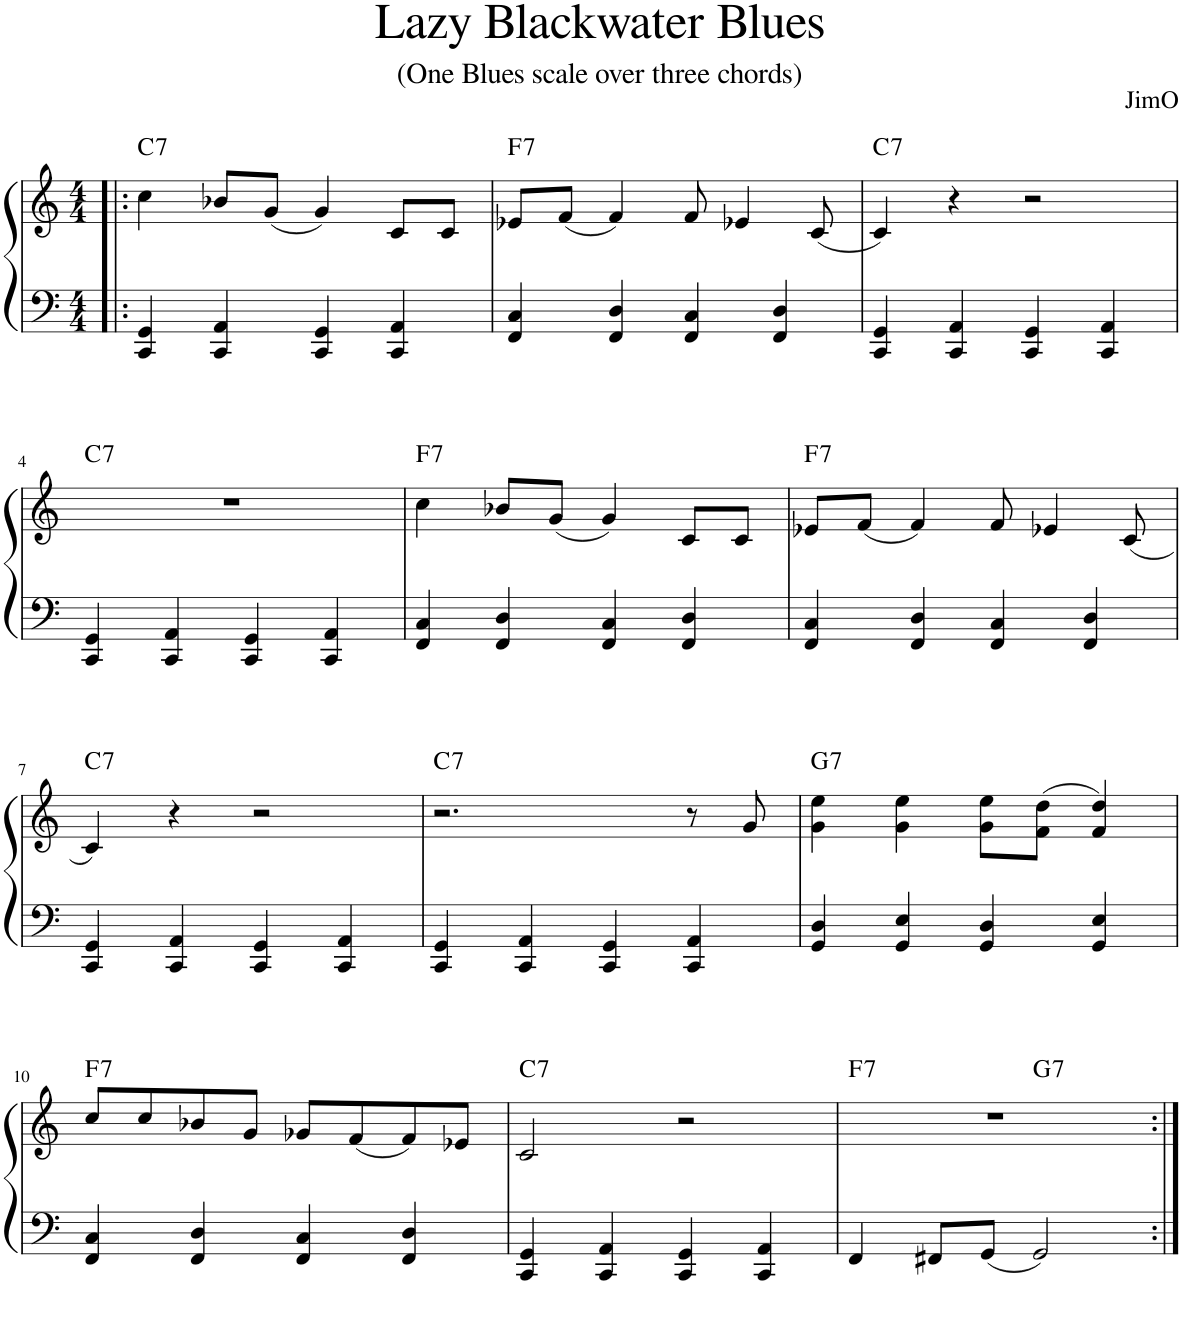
**kern	**kern	**harte
*part1	*part1	*part1
*staff2	*staff1	*
*I"Piano	*	*
*I'Pno.	*	*
*clefF4	*clefG2	*
*k[]	*k[]	*
*M4/4	*M4/4	*
=1!|:	=1!|:	=1!|:
!	!	!LO:H:kt=7
4CC/ 4GG/	4cc\	C:7
4CC/ 4AA/	8b-X/L	.
.	(8g/J	.
4CC/ 4GG/	4g/)	.
4CC/ 4AA/	8c/L	.
.	8c/J	.
=2	=2	=2
!	!	!LO:H:kt=7
4FF/ 4C/	8e-X/L	F:7
.	(8f/J	.
4FF/ 4D/	4f/)	.
4FF/ 4C/	8f/	.
.	4e-X/	.
4FF/ 4D/	.	.
.	(8c/	.
=3	=3	=3
!	!	!LO:H:kt=7
4CC/ 4GG/	4c/)	C:7
4CC/ 4AA/	4r	.
4CC/ 4GG/	2r	.
4CC/ 4AA/	.	.
!!LO:LB:g=z
=4	=4	=4
!	!	!LO:H:kt=7
4CC/ 4GG/	1r	C:7
4CC/ 4AA/	.	.
4CC/ 4GG/	.	.
4CC/ 4AA/	.	.
=5	=5	=5
!	!	!LO:H:kt=7
4FF/ 4C/	4cc\	F:7
4FF/ 4D/	8b-X/L	.
.	(8g/J	.
4FF/ 4C/	4g/)	.
4FF/ 4D/	8c/L	.
.	8c/J	.
=6	=6	=6
!	!	!LO:H:kt=7
4FF/ 4C/	8e-X/L	F:7
.	(8f/J	.
4FF/ 4D/	4f/)	.
4FF/ 4C/	8f/	.
.	4e-X/	.
4FF/ 4D/	.	.
.	(8c/	.
!!LO:LB:g=z
=7	=7	=7
!	!	!LO:H:kt=7
4CC/ 4GG/	4c/)	C:7
4CC/ 4AA/	4r	.
4CC/ 4GG/	2r	.
4CC/ 4AA/	.	.
=8	=8	=8
!	!	!LO:H:kt=7
4CC/ 4GG/	2.r	C:7
4CC/ 4AA/	.	.
4CC/ 4GG/	.	.
4CC/ 4AA/	8r	.
.	8g/	.
=9	=9	=9
!	!	!LO:H:kt=7
4GG/ 4D/	4g\ 4ee\	G:7
4GG/ 4E/	4g\ 4ee\	.
4GG/ 4D/	8g\ 8ee\L	.
.	(8f\ 8dd\J	.
4GG/ 4E/	4f/ 4dd/)	.
!!LO:LB:g=z
=10	=10	=10
!	!	!LO:H:kt=7
4FF/ 4C/	8cc/L	F:7
.	8cc/	.
4FF/ 4D/	8b-X/	.
.	8g/J	.
4FF/ 4C/	8g-X/L	.
.	(8f/	.
4FF/ 4D/	8f/)	.
.	8e-X/J	.
=11	=11	=11
!	!	!LO:H:kt=7
4CC/ 4GG/	2c/	C:7
4CC/ 4AA/	.	.
4CC/ 4GG/	2r	.
4CC/ 4AA/	.	.
=12	=12	=12
!	!	!LO:H:kt=7
*	*^	*
4FF/	1r	2ryy	F:7
8FF#X/L	.	.	.
8GG/J	.	.	.
!	!	!	!LO:H:kt=7
2GG/	.	2ryy	G:7
*	*v	*v	*
=:|!	=:|!	=:|!
*-	*-	*-
